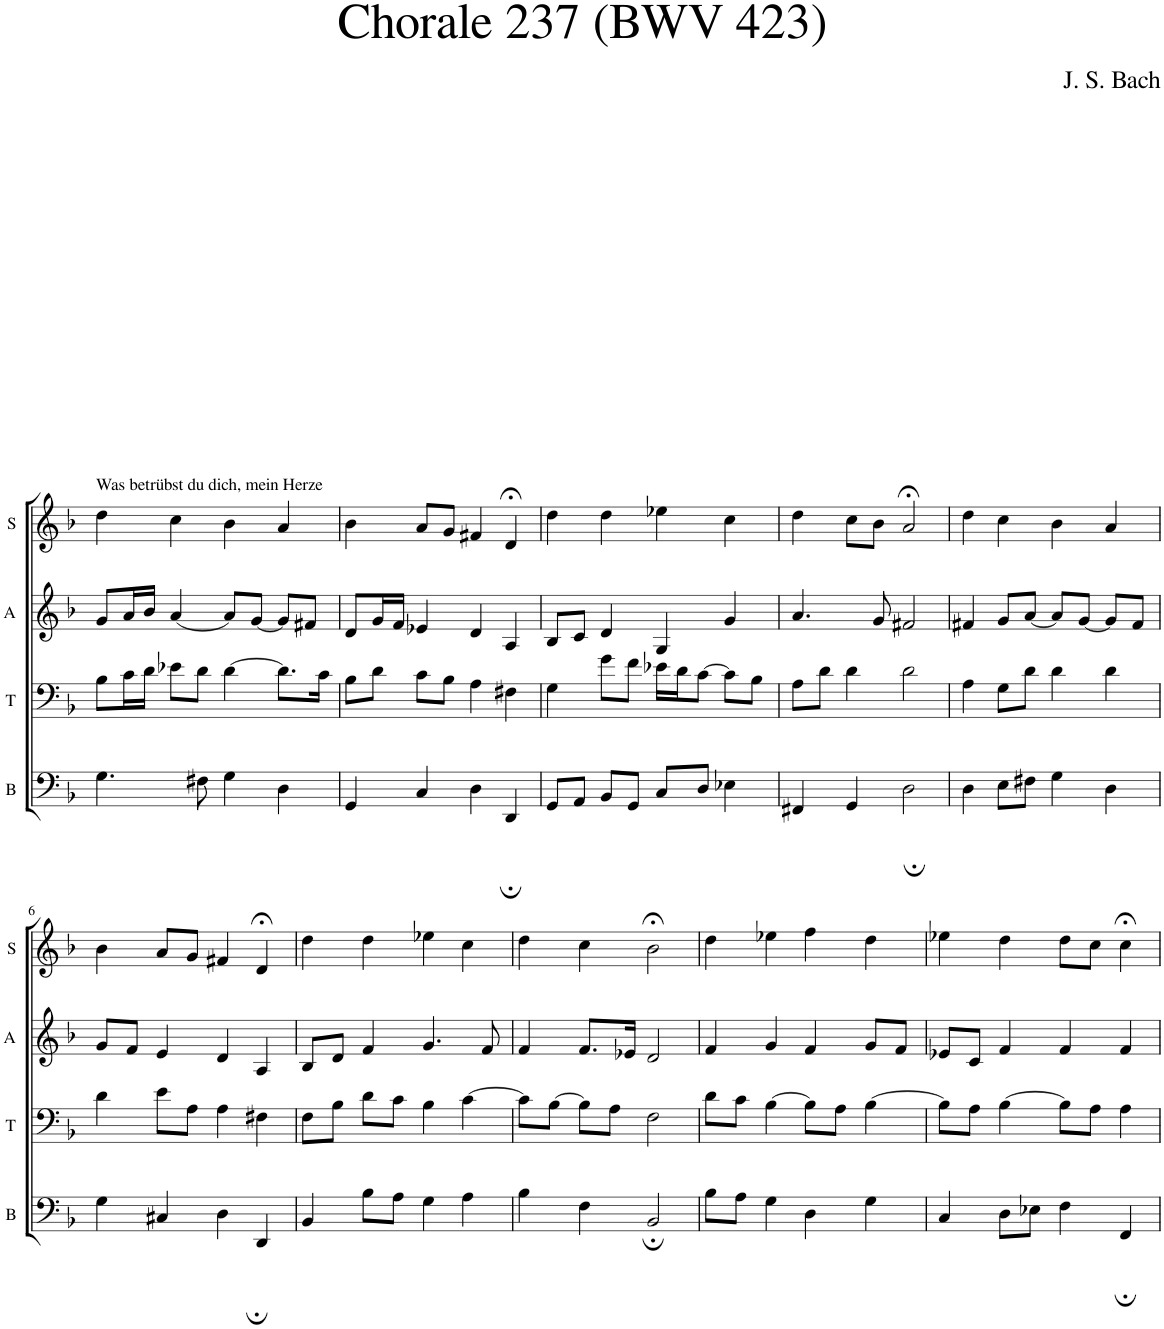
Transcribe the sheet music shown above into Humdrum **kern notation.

**kern	**kern	**kern	**kern
*part4	*part3	*part2	*part1
*staff4	*staff3	*staff2	*staff1
*I"B	*I"T	*I"A	*I"S
*I'B	*I'T	*I'A	*I'S
*clefF4	*clefF4	*clefG2	*clefG2
*k[b-]	*k[b-]	*k[b-]	*k[b-]
=1	=1	=1	=1
!	!	!	!LO:TX:a:t=Was betrübst du dich, mein Herze
4.G\	8B-\L	8g/L	4dd\
.	16c\L	16a/L	.
.	16d\JJ	16b-/JJ	.
.	8e-X\L	[4a/	4cc\
8F#X\	8d\J	.	.
4G\	[4d\	8a/L]	4b-\
.	.	[8g/J	.
4D\	8.d\L]	8g/L]	4a/
.	.	8f#X/J	.
.	16c\Jk	.	.
=2	=2	=2	=2
4GG/	8B-\L	8d/L	4b-\
.	8d\J	16g/L	.
.	.	16f/JJ	.
4C/	8c\L	4e-X/	8a/L
.	8B-\J	.	8g/J
4D\	4A\	4d/	4f#X/
4DD;/	4F#X\	4A/	4d;</
=3	=3	=3	=3
8GG/L	4G\	8B-/L	4dd\
8AA/J	.	8c/J	.
8BB-/L	8g\L	4d/	4dd\
8GG/J	8f\J	.	.
8C/L	16e-X\LL	4G/	4ee-X\
.	16d\J	.	.
8D/J	[8c\J	.	.
4E-X\	8c\L]	4g/	4cc\
.	8B-\J	.	.
=4	=4	=4	=4
4FF#X/	8A\L	4.a/	4dd\
.	8d\J	.	.
4GG/	4d\	.	8cc\L
.	.	8g/	8b-\J
2D;\	2d\	2f#X/	2a;</
=5	=5	=5	=5
4D\	4A\	4f#X/	4dd\
8E\L	8G\L	8g/L	4cc\
8F#X\J	8d\J	[8a/J	.
4G\	4d\	8a/L]	4b-\
.	.	[8g/J	.
4D\	4d\	8g/L]	4a/
.	.	8f#/J	.
!!LO:LB:g=z
=6	=6	=6	=6
4G\	4d\	8g/L	4b-\
.	.	8f/J	.
4C#X/	8e\L	4e/	8a/L
.	8A\J	.	8g/J
4D\	4A\	4d/	4f#X/
4DD;/	4F#X\	4A/	4d;</
=7	=7	=7	=7
4BB-/	8F\L	8B-/L	4dd\
.	8B-\J	8d/J	.
8B-\L	8d\L	4f/	4dd\
8A\J	8c\J	.	.
4G\	4B-\	4.g/	4ee-X\
4A\	[4c\	.	4cc\
.	.	8f/	.
=8	=8	=8	=8
4B-\	8c\L]	4f/	4dd\
.	[8B-\J	.	.
4F\	8B-\L]	8.f/L	4cc\
.	8A\J	.	.
.	.	16e-X/Jk	.
2BB-;/	2F\	2d/	2b-;<\
=9	=9	=9	=9
8B-\L	8d\L	4f/	4dd\
8A\J	8c\J	.	.
4G\	[4B-\	4g/	4ee-X\
4D\	8B-\L]	4f/	4ff\
.	8A\J	.	.
4G\	[4B-\	8g/L	4dd\
.	.	8f/J	.
=10	=10	=10	=10
4C/	8B-\L]	8e-X/L	4ee-X\
.	8A\J	8c/J	.
8D\L	[4B-\	4f/	4dd\
8E-X\J	.	.	.
4F\	8B-\L]	4f/	8dd\L
.	8A\J	.	8cc\J
4FF;/	4A\	4f/	4cc;<\
=	=	=	=
*-	*-	*-	*-
